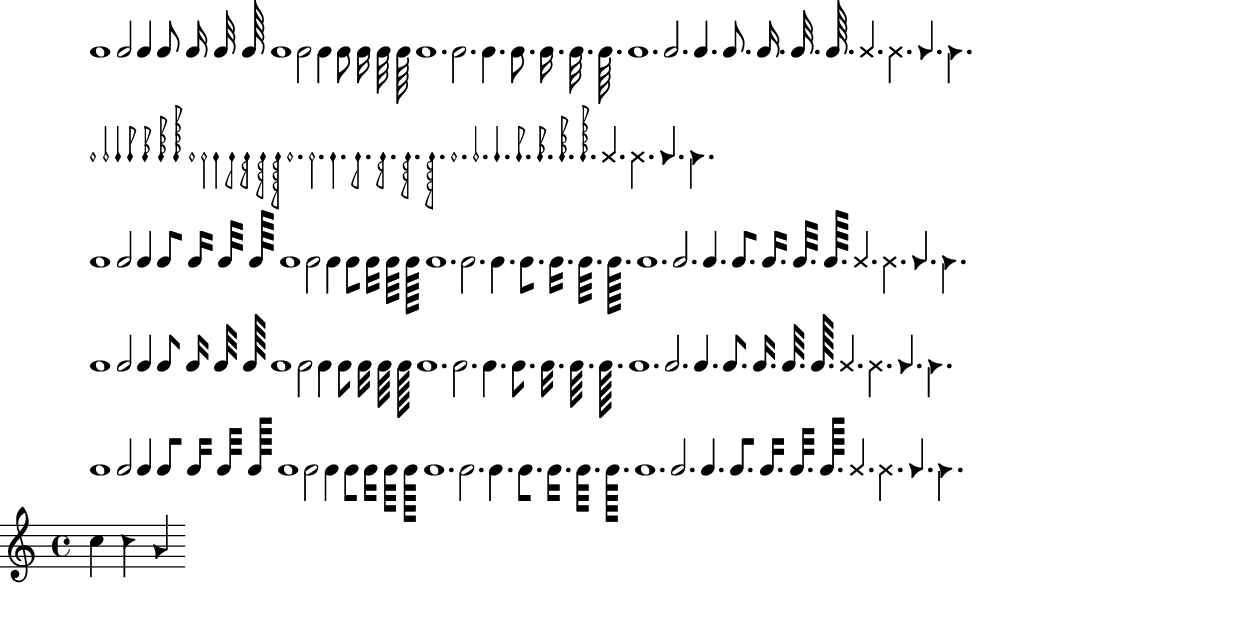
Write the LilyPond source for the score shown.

%% Generated by lilypond-book
%% Options: [exampleindent=10.16\mm,indent=0\mm,line-width=160\mm,paper-height=845.047\pt,paper-width=597.508\pt,papersize='(cons (* 597.508 pt) (* 845.047 pt))]
\include "lilypond-book-preamble.ly"


% ****************************************************************
% Start cut-&-pastable-section
% ****************************************************************

#(ly:set-option 'eps-box-padding 3.000000)



\paper {
  #(set-paper-size '(cons (* 597.508 pt) (* 845.047 pt)))
  indent = 0\mm
  line-width = 160\mm
  % offset the left padding, also add 1mm as lilypond creates cropped
  % images with a little space on the right
  line-width = #(- line-width (* mm  3.000000) (* mm 1))
}

\layout {
  
}




% ****************************************************************
% ly snippet:
% ****************************************************************
\sourcefilename "/lilypond-2.27.0/input/regression/markup-note.ly"
\sourcefileline 0
\header {

  texidoc = "The note markup function may be used to make metronome
 markings. It works for a variety of flag, dot and duration settings."
}
\version "2.21.0"

mrkp =
\markup {
   \note {1} #UP
   \note {2} #UP
   \note {4} #UP
   \note {8} #UP
   \note {16} #UP
   \note {32} #UP
   \note {64} #UP

   \note {1} #DOWN
   \note {2} #DOWN
   \note {4} #DOWN
   \note {8} #DOWN
   \note {16} #DOWN
   \note {32} #DOWN
   \note {64} #DOWN

   \note {1.} #DOWN
   \note {2.} #DOWN
   \note {4.} #DOWN
   \note {8.} #DOWN
   \note {16.} #DOWN
   \note {32.} #DOWN
   \note {64.} #DOWN

   \note {1.} #UP
   \note {2.} #UP
   \note {4.} #UP
   \note {8.} #UP
   \note {16.} #UP
   \note {32.} #UP
   \note {64.} #UP

   \override #'(style . cross)
   { \note-by-number #2 #1 #UP
     \note-by-number #2 #1 #DOWN
   }
   \override #'(style . triangle)
   { \note-by-number #2 #1 #UP
     \note-by-number #2 #1 #DOWN
   }
}

\score {
  \relative
  {
    c''4^\markup {
            \column {
                    \mrkp
                    \override #'(style . mensural) \mrkp
                    \override #'(flag-style . modern-straight-flag) \mrkp
                    \override #'(flag-style . old-straight-flag) \mrkp
                    \override #'(flag-style . flat-flag) \mrkp
            }
    }
    \override NoteHead.style = #'triangle
    c4 a
  }
  \layout {
    \context {
      \Score
      \override PaperColumn.keep-inside-line = ##f
    }
  }
}



% ****************************************************************
% end ly snippet
% ****************************************************************
